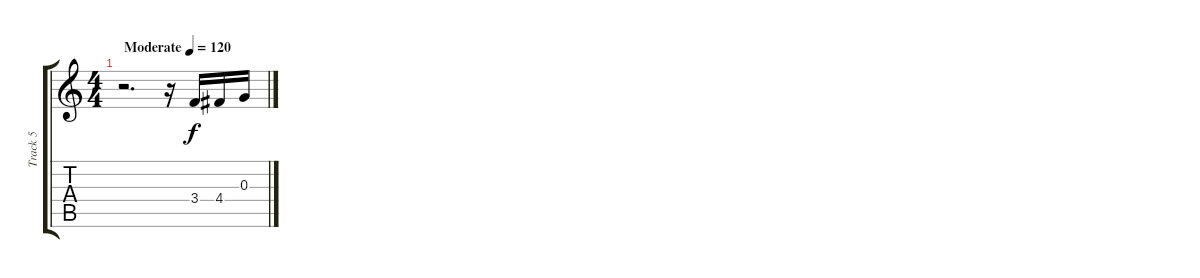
\track ("Track 5" "Track 5") {instrument acousticguitarsteel}
\staff {score tabs}
\tuning (E4 B3 G3 D3 A2 E2) {hide}
\ts (4 4)
\tempo (120 "Moderate")
\clef g2
\ks c
r.2{d dy f instrument acousticguitarsteel} r.16 3.4.16 4.4.16 0.3.16
